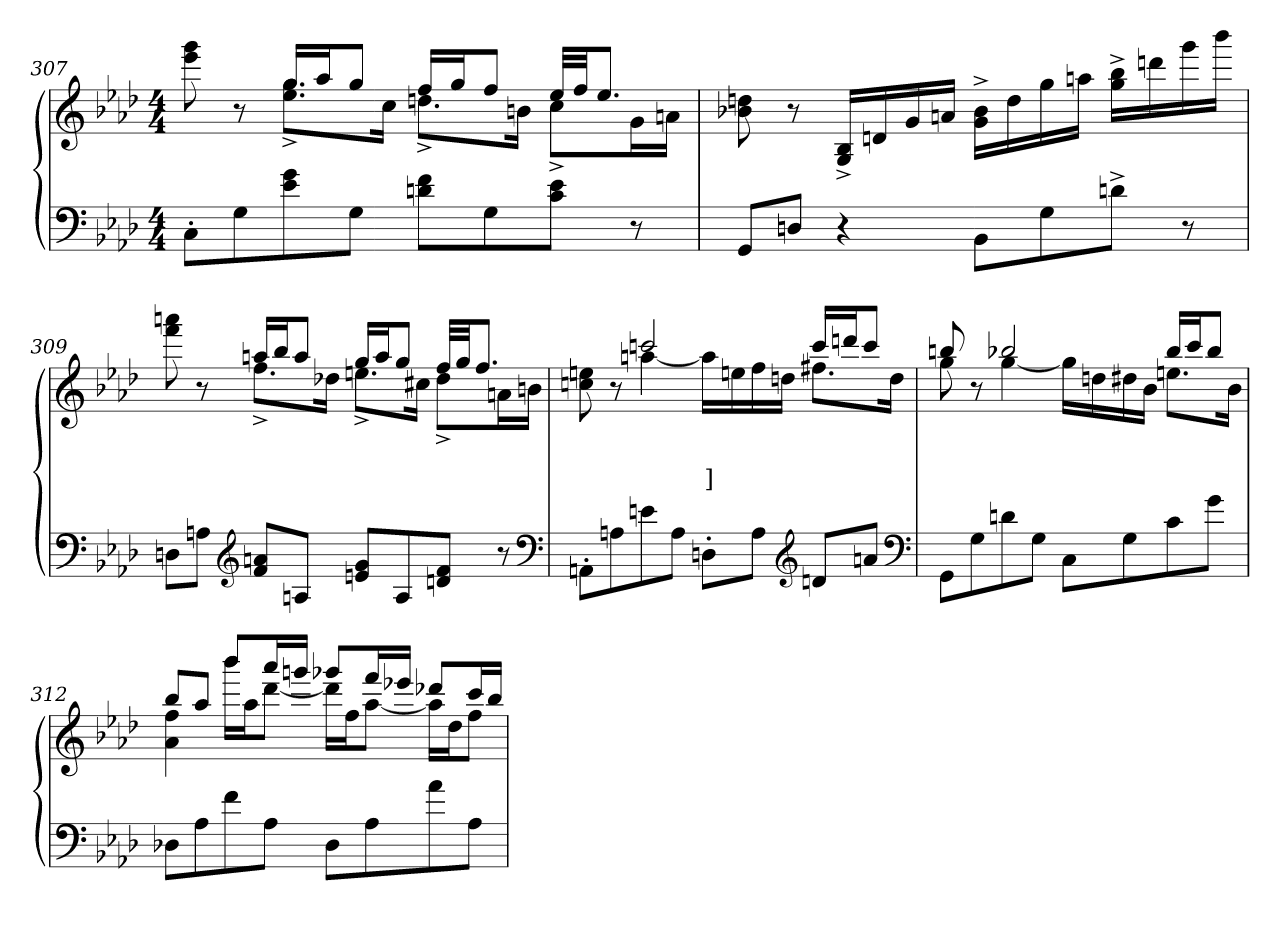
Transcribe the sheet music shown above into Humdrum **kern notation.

**kern	**kern	**text	**text
*part2	*part1	*part1	*part1
*staff2	*staff1	*staff1	*staff1
*clefF4	*clefG2	*	*
*k[b-e-a-d-]	*k[b-e-a-d-]	*	*
*M4/4	*M4/4	*	*
=307	=307	=307	=307
*	*^	*	*
8C'>L	4ryy	8ggg 8eee-	.	.
8G	.	8r	.	.
8g 8e-	16ggLL	8.gg^> 8.ee-^>L	.	.
.	16aa-J	.	.	.
8GJ	8ggJ	.	.	.
.	.	16ccJk	.	.
8f 8dnL	16ffLL	8.ddn^>L	.	.
.	16ggJ	.	.	.
8G	8ffJ	.	.	.
.	.	16bnJk	.	.
8e- 8cJ	32ee-LLL	8cc^>L	.	.
.	32ffJJ	.	.	.
.	8.ee-J	.	.	.
8r	.	16gL	.	.
.	.	16anJJ	.	.
*	*v	*v	*	*
=308	=308	=308	=308
8GGL	8ddn 8b-X	.	.
8DnJ	8r	.	.
4r	16B-^> 16G^>LL	.	.
.	16dn	.	.
.	16g	.	.
.	16anJJ	.	.
8BB-L	16b-^> 16g^>LL	.	.
.	16dd	.	.
8G	16gg	.	.
.	16aanJJ	.	.
8dn^>J	16bb-^> 16gg^>LL	.	.
.	16dddn	.	.
8r	16ggg	.	.
.	16bbb-JJ	.	.
=309	=309	=309	=309
*	*^	*	*
8DnL	4ryy	8aaan 8fff	.	.
8AnJ	.	8r	.	.
*clefG2	*	*	*	*
8an 8fL	16aanLL	8.ff^>L	.	.
.	16bb-J	.	.	.
8AnJ	8aaJ	.	.	.
.	.	16dd-XJk	.	.
8g 8enL	16ggLL	8.een^>L	.	.
.	16aaJ	.	.	.
8A	8ggJ	.	.	.
.	.	16cc#XJk	.	.
8f 8dnJ	32ffLLL	8dd-^>L	.	.
.	32ggJJ	.	.	.
.	8.ffJ	.	.	.
8r	.	16anL	.	.
.	.	16bnJJ	.	.
*clefF4	*	*	*	*
=310	=310	=310	=310	=310
8AAn'>L	4ryy	8een 8ccn	.	.
8An	.	8r	.	>
8en	2cccn	[4aan	.	.
8AJ	.	.	.	.
8Dn'>L	.	16aaLL]	.	]
.	.	16een	.	.
8AJ	.	16ff	.	.
.	.	16ddnJJ	.	.
*clefG2	*	*	*	*
8dnL	16cccLL	8.ff#XL	.	.
.	16dddnJ	.	.	.
8anJ	8cccJ	.	.	.
.	.	16ddJk	.	.
*clefF4	*	*	*	*
=311	=311	=311	=311	=311
8GGL	8bbn	8gg	.	.
8G	8r	8ryy	.	.
8dn	2bb-X	[4gg	.	.
8GJ	.	.	.	.
8CL	.	16ggLL]	.	.
.	.	16ddn	.	.
8G	.	16dd#X	.	.
.	.	16b-JJ	.	.
8c	16bb-LL	8.eenL	.	.
.	16cccJ	.	.	.
8gJ	8bb-J	.	.	.
.	.	16b-Jk	.	.
=312	=312	=312	=312	=312
8D-XL	8bb-L	4ff 4a-	.	.
8A-	8aa-J	.	.	.
8f	8bbb-L	16bbb-LL	.	.
.	.	16aa-J	.	.
8A-J	16aaa-L	[8ddd-J	.	.
.	16gggnJJ	.	.	.
8D-L	8ggg-XL	16ddd-LL]	.	.
.	.	16ffJ	.	.
8A-	16fffL	[8aa-J	.	.
.	16eee-XJJ	.	.	.
8a-	8ddd-XL	16aa-LL]	.	.
.	.	16dd-J	.	.
8A-J	16cccL	8ffJ	.	.
.	16bb-JJ	.	.	.
*	*v	*v	*	*
=	=	=	=
*-	*-	*-	*-
